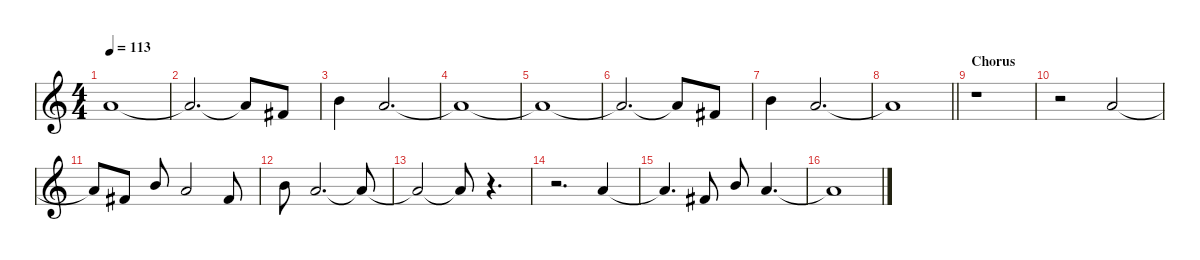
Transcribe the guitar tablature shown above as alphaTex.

\defaultSystemsLayout 4
\hideDynamics
\bracketExtendMode nobrackets
\singleTrackTrackNamePolicy hidden
\multiTrackTrackNamePolicy hidden
\firstSystemTrackNameMode fullname
\firstSystemTrackNameOrientation horizontal
\otherSystemsTrackNameOrientation horizontal
\track ("Keys" "led.synth.") {instrument lead1square}
\staff {score}
\tuning (E4 B3 G3 D3 A2 E2)
\ts (4 4)
\tempo 113
\clef g2
\ks c
5.1.1{dy f beam Up} |
5.1{t}.2{d beam Up} 5.1{t}.8{beam Up} 2.1{acc #}.8{dy mf beam Up} |
7.1.4{dy f beam Down} 5.1.2{d beam Up} |
5.1{t}.1{beam Up} |
5.1{t}.1{beam Up} |
5.1{t}.2{d beam Up} 5.1{t}.8{beam Up} 2.1{acc #}.8{dy mf beam Up} |
7.1.4{dy f beam Down} 5.1.2{d dy mf beam Up} |
\barLineRight lightlight
5.1{t}.1{dy f beam Up} |
\section ("" "Chorus")
r.1{beam Down} |
r.2{beam Down} 5.1.2{beam Up} |
5.1{t}.8{beam Up} 2.1{acc #}.8{dy mf beam Up} 7.1.8{beam Up} 5.1.2{beam Up} 7.2{acc #}.8{beam Up} |
7.1.8{beam Down} 5.1.2{d beam Up} 5.1{t}.8{dy f beam Up} |
5.1{t}.2{beam Up} 5.1{t}.8{beam Up} r.4{d beam Up} |
r.2{d beam Down} 5.1.4{beam Up} |
5.1{t}.4{d beam Up} 2.1{acc #}.8{dy mf beam Up} 7.1.8{beam Up} 5.1.4{d beam Up} |
5.1{t}.1{dy f beam Up}
